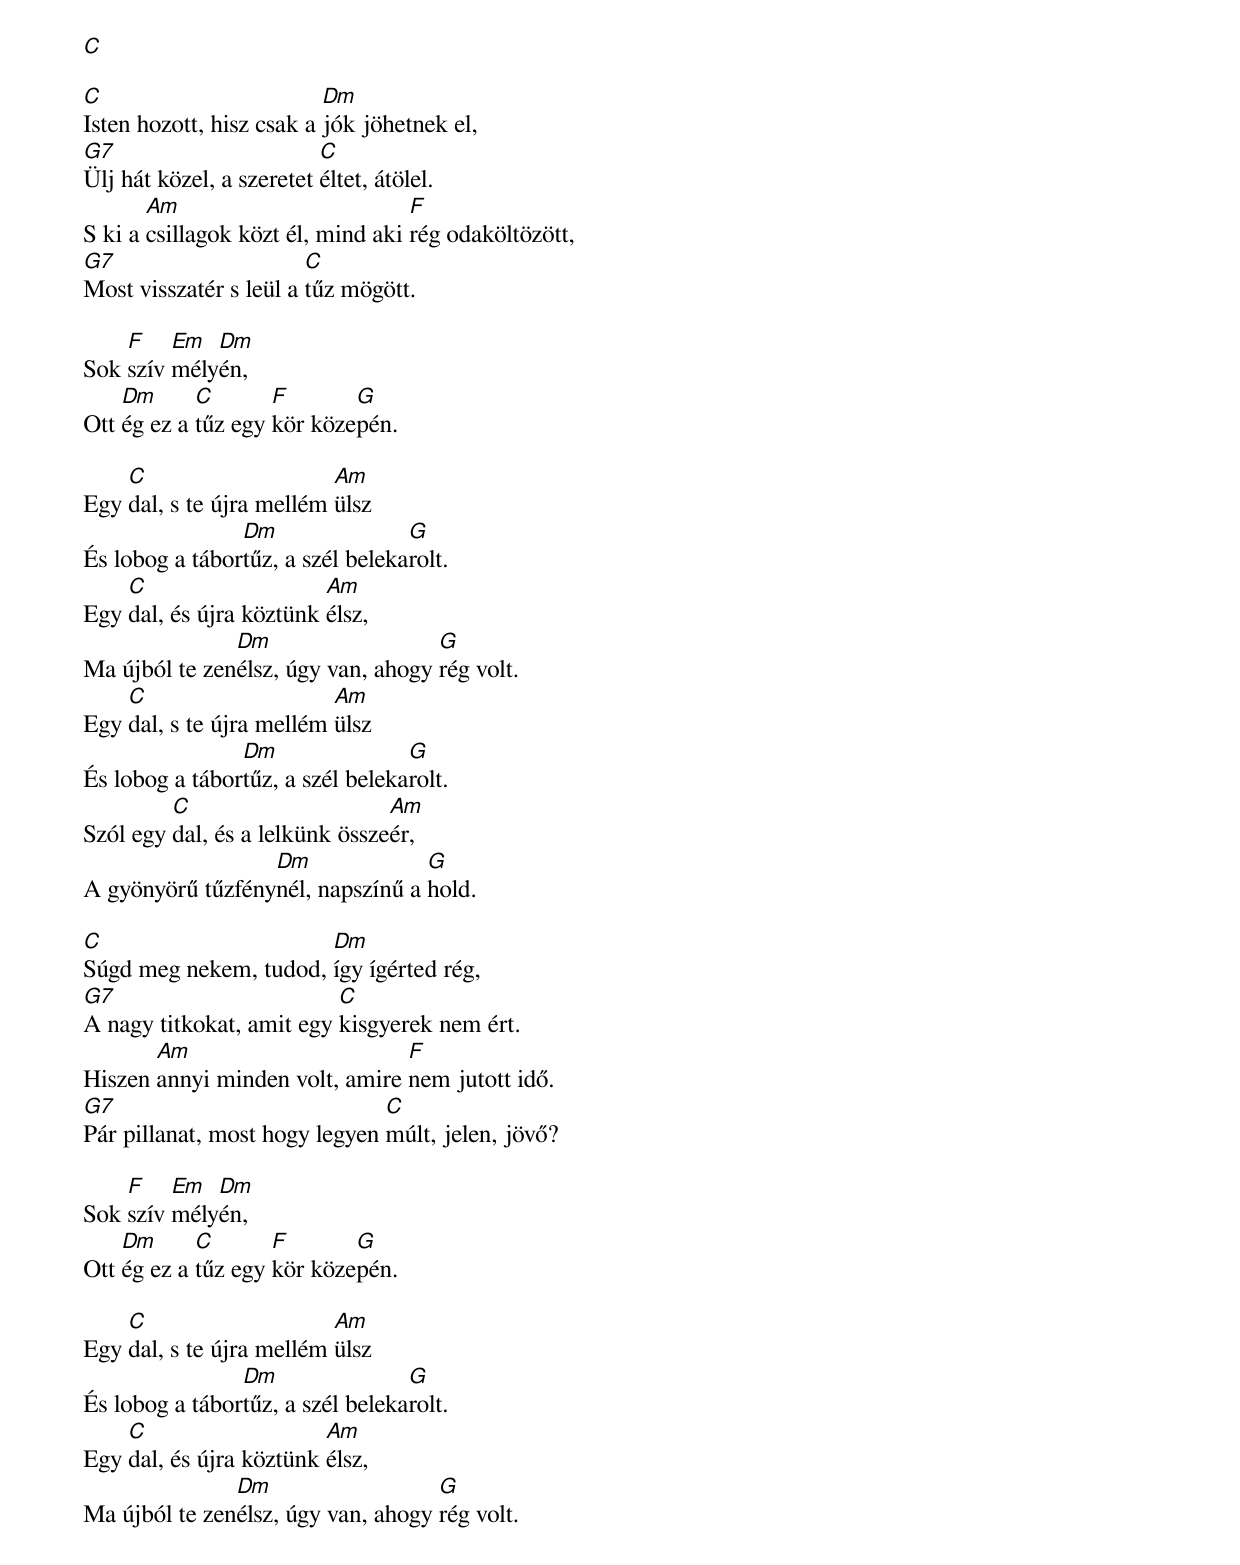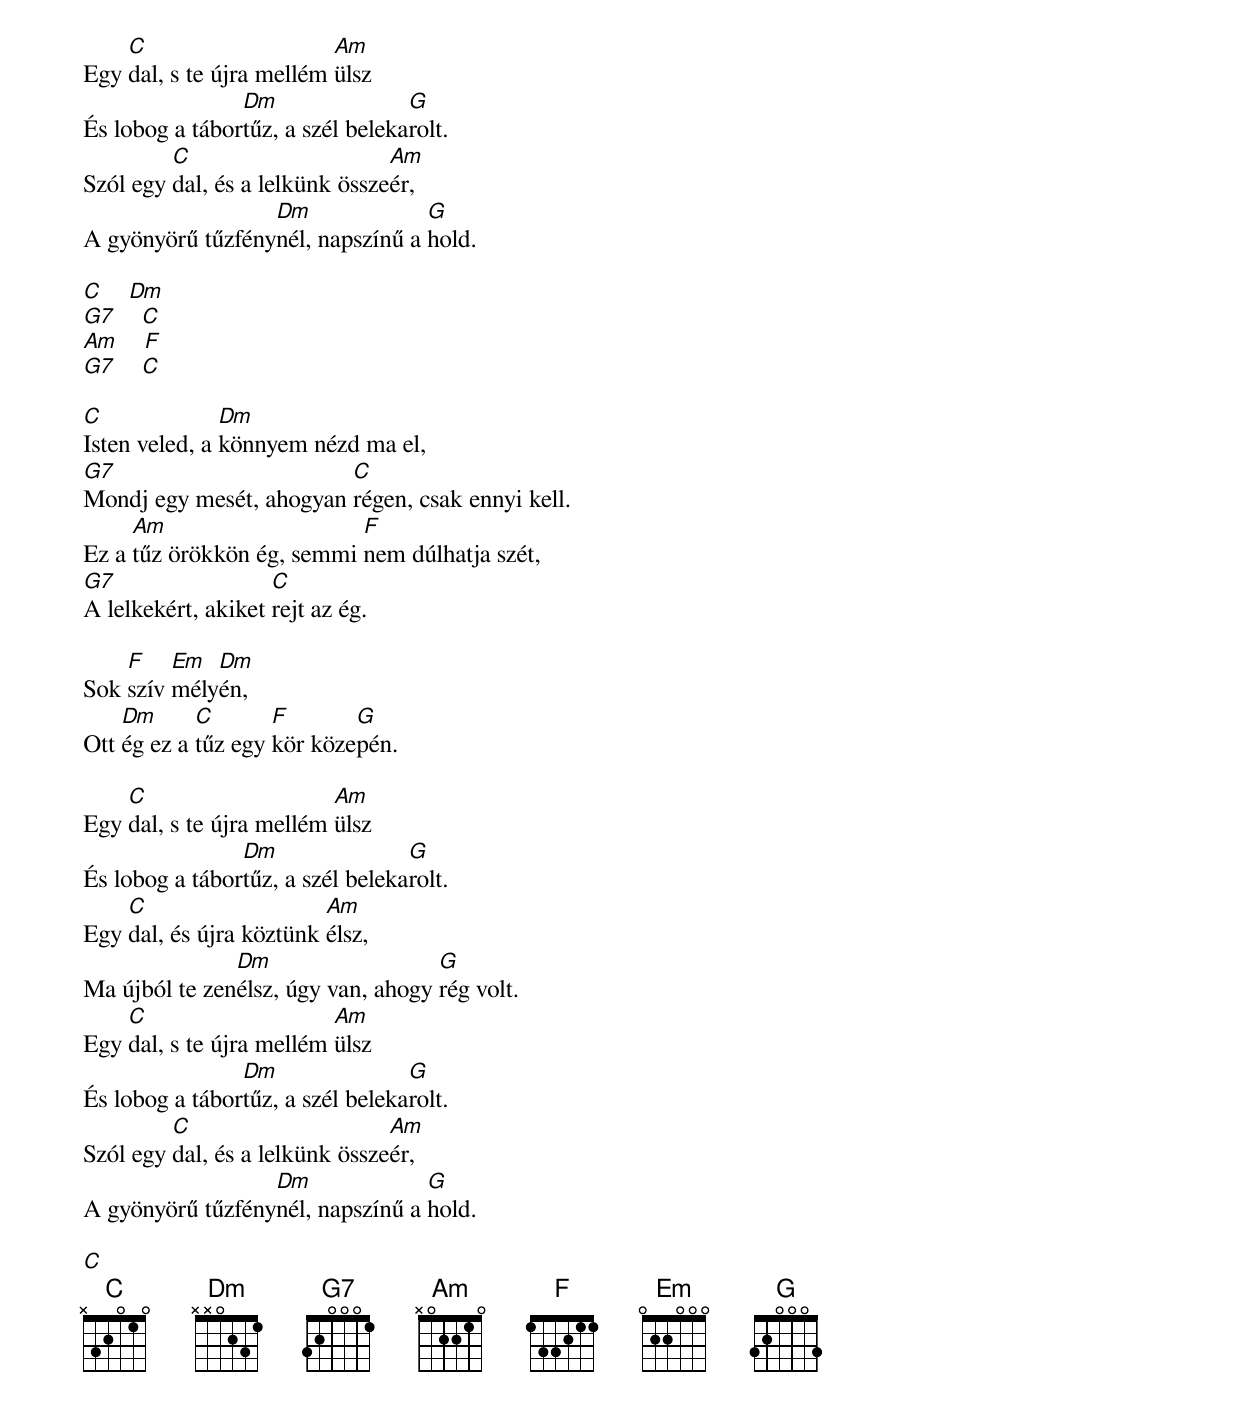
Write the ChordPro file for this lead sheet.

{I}
[C]

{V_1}
[C]Isten hozott, hisz csak a [Dm]jók jöhetnek el,
[G7]Ülj hát közel, a szeretet [C]éltet, átölel.
S ki a [Am]csillagok közt él, mind aki [F]rég odaköltözött,
[G7]Most visszatér s leül a [C]tűz mögött.

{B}
Sok [F]szív [Em]mély[Dm]én,
Ott [Dm]ég ez a [C]tűz egy [F]kör köze[G]pén.

{C}
Egy [C]dal, s te újra mellém [Am]ülsz
És lobog a tábor[Dm]tűz, a szél beleka[G]rolt.
Egy [C]dal, és újra köztünk [Am]élsz,
Ma újból te zen[Dm]élsz, úgy van, ahogy [G]rég volt.
Egy [C]dal, s te újra mellém [Am]ülsz
És lobog a tábor[Dm]tűz, a szél beleka[G]rolt.
Szól egy [C]dal, és a lelkünk össze[Am]ér,
A gyönyörű tűzfény[Dm]nél, napszínű a [G]hold.

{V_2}
[C]Súgd meg nekem, tudod, [Dm]így ígérted rég,
[G7]A nagy titkokat, amit egy [C]kisgyerek nem ért.
Hiszen [Am]annyi minden volt, amire [F]nem jutott idő.
[G7]Pár pillanat, most hogy legyen [C]múlt, jelen, jövő?

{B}
Sok [F]szív [Em]mély[Dm]én,
Ott [Dm]ég ez a [C]tűz egy [F]kör köze[G]pén.

{C}
Egy [C]dal, s te újra mellém [Am]ülsz
És lobog a tábor[Dm]tűz, a szél beleka[G]rolt.
Egy [C]dal, és újra köztünk [Am]élsz,
Ma újból te zen[Dm]élsz, úgy van, ahogy [G]rég volt.
Egy [C]dal, s te újra mellém [Am]ülsz
És lobog a tábor[Dm]tűz, a szél beleka[G]rolt.
Szól egy [C]dal, és a lelkünk össze[Am]ér,
A gyönyörű tűzfény[Dm]nél, napszínű a [G]hold.

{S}
[C]    [Dm]
[G7]    [C]
[Am]    [F]
[G7]    [C]

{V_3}
[C]Isten veled, a [Dm]könnyem nézd ma el,
[G7]Mondj egy mesét, ahogyan [C]régen, csak ennyi kell.
Ez a [Am]tűz örökkön ég, semmi [F]nem dúlhatja szét,
[G7]A lelkekért, akiket [C]rejt az ég.

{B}
Sok [F]szív [Em]mély[Dm]én,
Ott [Dm]ég ez a [C]tűz egy [F]kör köze[G]pén.

{C}
Egy [C]dal, s te újra mellém [Am]ülsz
És lobog a tábor[Dm]tűz, a szél beleka[G]rolt.
Egy [C]dal, és újra köztünk [Am]élsz,
Ma újból te zen[Dm]élsz, úgy van, ahogy [G]rég volt.
Egy [C]dal, s te újra mellém [Am]ülsz
És lobog a tábor[Dm]tűz, a szél beleka[G]rolt.
Szól egy [C]dal, és a lelkünk össze[Am]ér,
A gyönyörű tűzfény[Dm]nél, napszínű a [G]hold.

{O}
[C]
